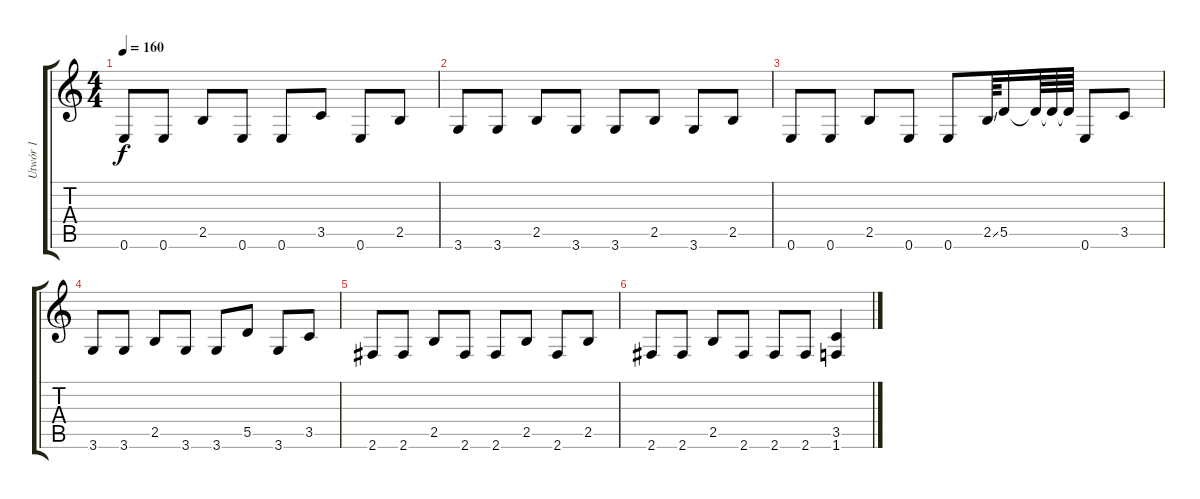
\track ("Utwór 1" "Utwór 1") {instrument distortionguitar}
\staff {score tabs}
\tuning (E4 B3 G3 D3 A2 E2) {hide}
\ts (4 4)
\tempo 160
\clef g2
\ks c
0.6.8{dy f instrument distortionguitar} 0.6.8 2.5.8 0.6.8 0.6.8 3.5.8 0.6.8 2.5.8 |
3.6.8 3.6.8 2.5.8 3.6.8 3.6.8 2.5.8 3.6.8 2.5.8 |
0.6.8 0.6.8 2.5.8 0.6.8 0.6.8 2.5{ss}.64 5.5.16 5.5{t}.64 5.5{t}.64 5.5{t}.64 0.6.8 3.5.8 |
3.6.8 3.6.8 2.5.8 3.6.8 3.6.8 5.5.8 3.6.8 3.5.8 |
2.6.8 2.6.8 2.5.8 2.6.8 2.6.8 2.5.8 2.6.8 2.5.8 |
2.6.8 2.6.8 2.5.8 2.6.8 2.6.8 2.6.8 (3.5 1.6).4
